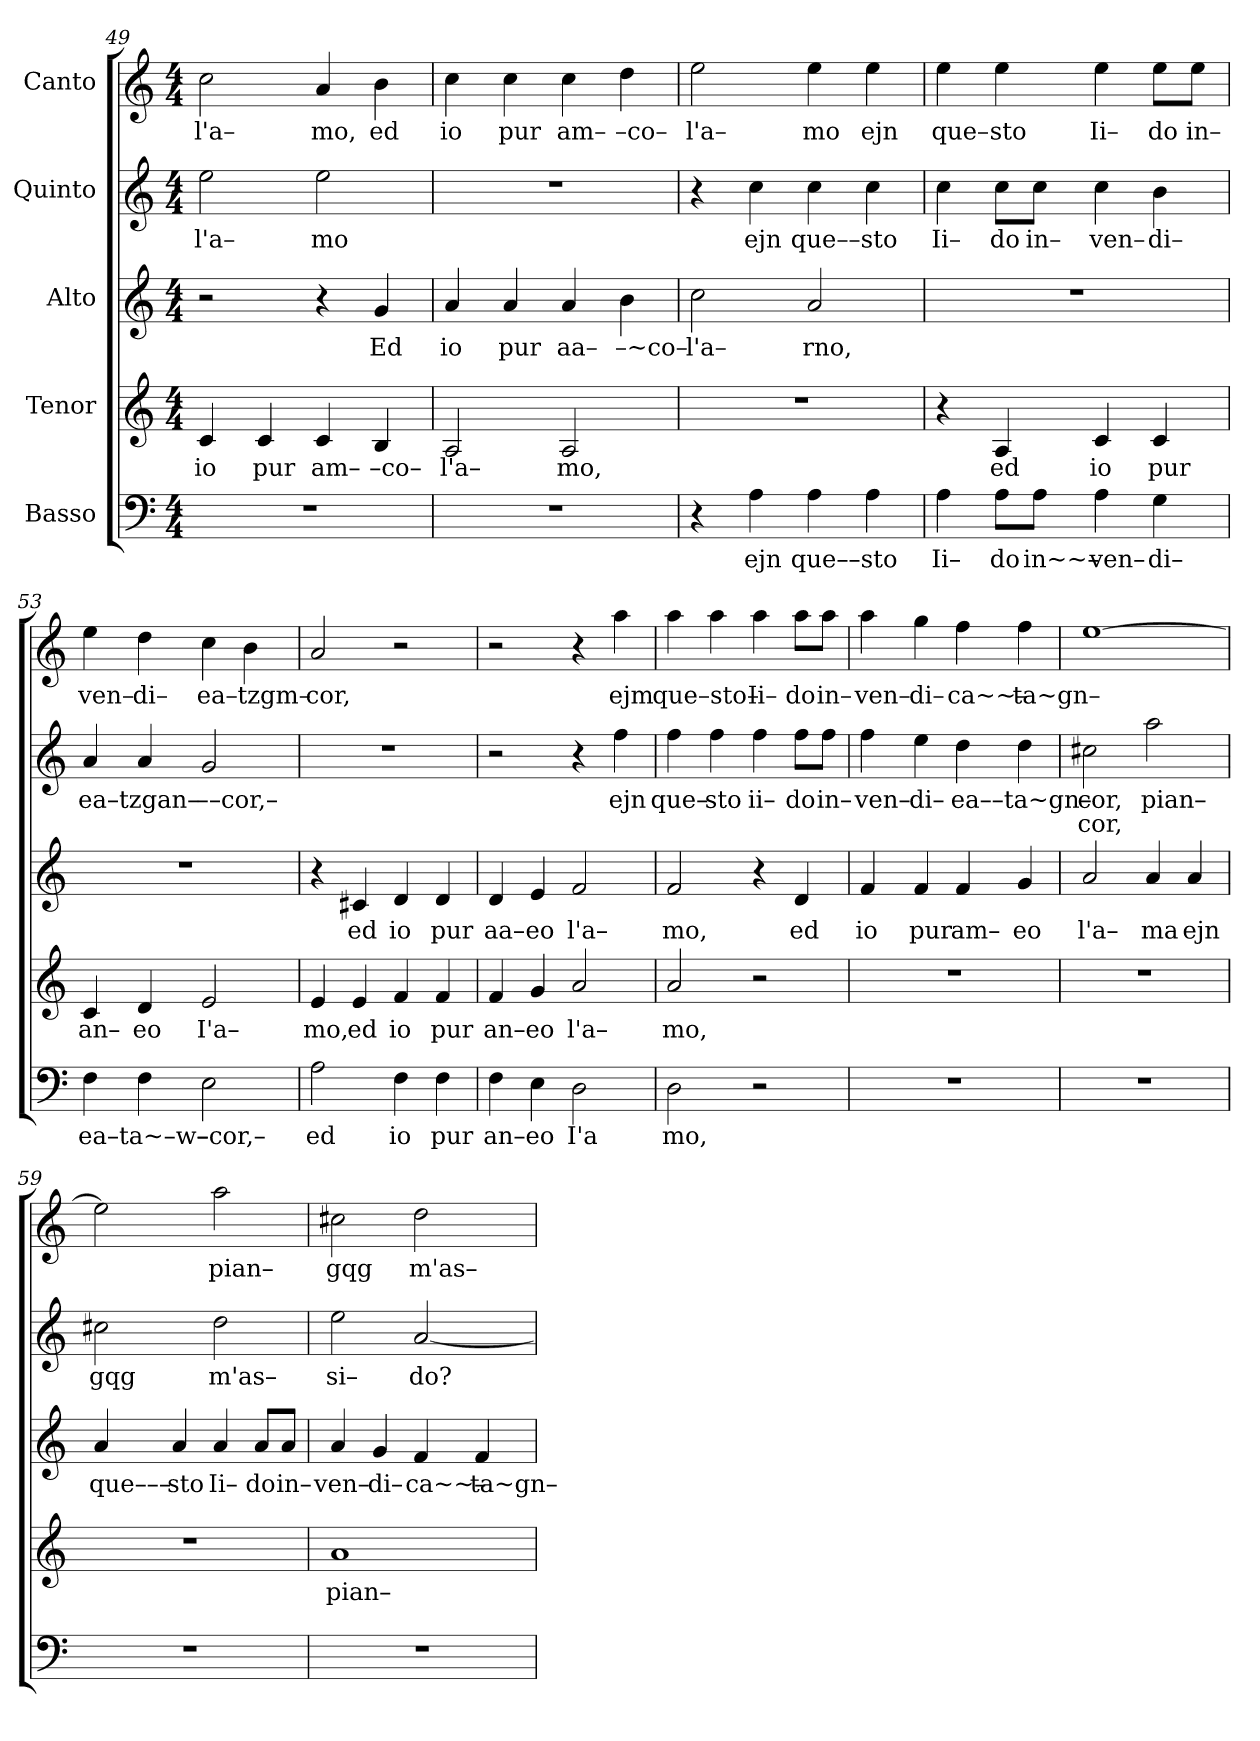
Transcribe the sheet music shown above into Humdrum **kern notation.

**kern	**text	**kern	**text	**kern	**text	**kern	**text	**text	**kern	**text
*part5	*part5	*part4	*part4	*part3	*part3	*part2	*part2	*part2	*part1	*part1
*staff5	*staff5	*staff4	*staff4	*staff3	*staff3	*staff2	*staff2	*staff2	*staff1	*staff1
*I"Basso	*	*I"Tenor	*	*I"Alto	*	*I"Quinto	*	*	*I"Canto	*
*clefF4	*	*clefG2	*	*clefG2	*	*clefG2	*	*	*clefG2	*
*k[]	*	*k[]	*	*k[]	*	*k[]	*	*	*k[]	*
*M4/4	*	*M4/4	*	*M4/4	*	*M4/4	*	*	*M4/4	*
=49	=49	=49	=49	=49	=49	=49	=49	=49	=49	=49
!	!	!	!LO:LY:b	!	!	!	!LO:LY:b	!	!	!LO:LY:b
1r	.	4c/	io	2r	.	2ee\	l'a–	.	2cc\	l'a–
!	!	!	!LO:LY:b	!	!	!	!	!	!	!
.	.	4c/	pur	.	.	.	.	.	.	.
!	!	!	!LO:LY:b	!	!	!	!LO:LY:b	!	!	!LO:LY:b
.	.	4c/	am–	4r	.	2ee\	mo	.	4a/	mo,
!	!	!	!LO:LY:b	!	!LO:LY:b	!	!	!	!	!LO:LY:b
.	.	4B/	–co–	4g/	Ed	.	.	.	4b\	ed
=50	=50	=50	=50	=50	=50	=50	=50	=50	=50	=50
!	!	!	!LO:LY:b	!	!LO:LY:b	!	!	!	!	!LO:LY:b
1r	.	2A/	l'a–	4a/	io	1r	.	.	4cc\	io
!	!	!	!	!	!LO:LY:b	!	!	!	!	!LO:LY:b
.	.	.	.	4a/	pur	.	.	.	4cc\	pur
!	!	!	!LO:LY:b	!	!LO:LY:b	!	!	!	!	!LO:LY:b
.	.	2A/	mo,	4a/	aa–	.	.	.	4cc\	am–
!	!	!	!	!	!LO:LY:b	!	!	!	!	!LO:LY:b
.	.	.	.	4b\	–~co–	.	.	.	4dd\	–co–
=51	=51	=51	=51	=51	=51	=51	=51	=51	=51	=51
!	!	!	!	!	!LO:LY:b	!	!	!	!	!LO:LY:b
4r	.	1r	.	2cc\	l'a–	4r	.	.	2ee\	l'a–
!	!LO:LY:b	!	!	!	!	!	!LO:LY:b	!	!	!
4A\	ejn	.	.	.	.	4cc\	ejn	.	.	.
!	!LO:LY:b	!	!	!	!LO:LY:b	!	!LO:LY:b	!	!	!LO:LY:b
4A\	que––	.	.	2a/	rno,	4cc\	que––	.	4ee\	mo
!	!LO:LY:b	!	!	!	!	!	!LO:LY:b	!	!	!LO:LY:b
4A\	sto	.	.	.	.	4cc\	sto	.	4ee\	ejn
=52	=52	=52	=52	=52	=52	=52	=52	=52	=52	=52
!	!LO:LY:b	!	!	!	!	!	!LO:LY:b	!	!	!LO:LY:b
4A\	Ii–	4r	.	1r	.	4cc\	Ii–	.	4ee\	que–
!	!LO:LY:b	!	!LO:LY:b	!	!	!	!LO:LY:b	!	!	!LO:LY:b
8A\L	do	4A/	ed	.	.	8cc\L	do	.	4ee\	sto
!	!LO:LY:b	!	!	!	!	!	!LO:LY:b	!	!	!
8A\J	in~~–	.	.	.	.	8cc\J	in–	.	.	.
!	!LO:LY:b	!	!LO:LY:b	!	!	!	!LO:LY:b	!	!	!LO:LY:b
4A\	ven–	4c/	io	.	.	4cc\	ven–	.	4ee\	Ii–
!	!LO:LY:b	!	!LO:LY:b	!	!	!	!LO:LY:b	!	!	!LO:LY:b
4G\	di–	4c/	pur	.	.	4b\	di–	.	8ee\L	do
!	!	!	!	!	!	!	!	!	!	!LO:LY:b
.	.	.	.	.	.	.	.	.	8ee\J	in–
=53	=53	=53	=53	=53	=53	=53	=53	=53	=53	=53
!	!LO:LY:b	!	!LO:LY:b	!	!	!	!LO:LY:b	!	!	!LO:LY:b
4F\	ea–	4c/	an–	1r	.	4a/	ea–	.	4ee\	ven–
!	!LO:LY:b	!	!LO:LY:b	!	!	!	!LO:LY:b	!	!	!LO:LY:b
4F\	ta~–w–	4d/	eo	.	.	4a/	tzgan–	.	4dd\	di–
!	!LO:LY:b	!	!LO:LY:b	!	!	!	!LO:LY:b	!	!	!LO:LY:b
2E\	–cor,–	2e/	I'a–	.	.	2g/	––cor,–	.	4cc\	ea–
!	!	!	!	!	!	!	!	!	!	!LO:LY:b
.	.	.	.	.	.	.	.	.	4b\	tzgm–
=54	=54	=54	=54	=54	=54	=54	=54	=54	=54	=54
!	!LO:LY:b	!	!LO:LY:b	!	!	!	!	!	!	!LO:LY:b
2A\	ed	4e/	mo,	4r	.	1r	.	.	2a/	cor,
!	!	!	!LO:LY:b	!	!LO:LY:b	!	!	!	!	!
.	.	4e/	ed	4c#X/	ed	.	.	.	.	.
!	!LO:LY:b	!	!LO:LY:b	!	!LO:LY:b	!	!	!	!	!
4F\	io	4f/	io	4d/	io	.	.	.	2r	.
!	!LO:LY:b	!	!LO:LY:b	!	!LO:LY:b	!	!	!	!	!
4F\	pur	4f/	pur	4d/	pur	.	.	.	.	.
=55	=55	=55	=55	=55	=55	=55	=55	=55	=55	=55
!	!LO:LY:b	!	!LO:LY:b	!	!LO:LY:b	!	!	!	!	!
4F\	an–	4f/	an–	4d/	aa–	2r	.	.	2r	.
!	!LO:LY:b	!	!LO:LY:b	!	!LO:LY:b	!	!	!	!	!
4E\	eo	4g/	eo	4e/	eo	.	.	.	.	.
!	!LO:LY:b	!	!LO:LY:b	!	!LO:LY:b	!	!	!	!	!
2D\	I'a	2a/	l'a–	2f/	l'a–	4r	.	.	4r	.
!	!	!	!	!	!	!	!LO:LY:b	!	!	!LO:LY:b
.	.	.	.	.	.	4ff\	ejn	.	4aa\	ejm
=56	=56	=56	=56	=56	=56	=56	=56	=56	=56	=56
!	!LO:LY:b	!	!LO:LY:b	!	!LO:LY:b	!	!LO:LY:b	!	!	!LO:LY:b
2D\	mo,	2a/	mo,	2f/	mo,	4ff\	que–	.	4aa\	que–sto–
!	!	!	!	!	!	!	!LO:LY:b	!	!	!
.	.	.	.	.	.	4ff\	sto	.	4aa\	.
!	!	!	!	!	!	!	!LO:LY:b	!	!	!LO:LY:b
2r	.	2r	.	4r	.	4ff\	ii–	.	4aa\	Ii–
!	!	!	!	!	!LO:LY:b	!	!LO:LY:b	!	!	!LO:LY:b
.	.	.	.	4d/	ed	8ff\L	do	.	8aa\L	do
!	!	!	!	!	!	!	!LO:LY:b	!	!	!LO:LY:b
.	.	.	.	.	.	8ff\J	in–	.	8aa\J	in–
=57	=57	=57	=57	=57	=57	=57	=57	=57	=57	=57
!	!	!	!	!	!LO:LY:b	!	!LO:LY:b	!	!	!LO:LY:b
1r	.	1r	.	4f/	io	4ff\	ven–	.	4aa\	ven–
!	!	!	!	!	!LO:LY:b	!	!LO:LY:b	!	!	!LO:LY:b
.	.	.	.	4f/	pur	4ee\	di–	.	4gg\	di–
!	!	!	!	!	!LO:LY:b	!	!LO:LY:b	!	!	!LO:LY:b
.	.	.	.	4f/	am–	4dd\	ea––	.	4ff\	ca~~–
!	!	!	!	!	!LO:LY:b	!	!LO:LY:b	!	!	!LO:LY:b
.	.	.	.	4g/	eo	4dd\	ta~gn–	.	4ff\	ta~gn–
=58	=58	=58	=58	=58	=58	=58	=58	=58	=58	=58
!	!	!	!	!	!LO:LY:b	!	!LO:LY:b	!LO:LY:b	!	!
1r	.	1r	.	2a/	l'a–	2cc#X\	cor,	cor,	[1ee	.
!	!	!	!	!	!LO:LY:b	!	!LO:LY:b	!	!	!
.	.	.	.	4a/	ma	2aa\	pian–	.	.	.
!	!	!	!	!	!LO:LY:b	!	!	!	!	!
.	.	.	.	4a/	ejn	.	.	.	.	.
=59	=59	=59	=59	=59	=59	=59	=59	=59	=59	=59
!	!	!	!	!	!LO:LY:b	!	!LO:LY:b	!	!	!
1r	.	1r	.	4a/	que–––	2cc#X\	gqg	.	2ee\]	.
!	!	!	!	!	!LO:LY:b	!	!	!	!	!
.	.	.	.	4a/	sto	.	.	.	.	.
!	!	!	!	!	!LO:LY:b	!	!LO:LY:b	!	!	!LO:LY:b
.	.	.	.	4a/	Ii–	2dd\	m'as–	.	2aa\	pian–
!	!	!	!	!	!LO:LY:b	!	!	!	!	!
.	.	.	.	8a/L	do	.	.	.	.	.
!	!	!	!	!	!LO:LY:b	!	!	!	!	!
.	.	.	.	8a/J	in–	.	.	.	.	.
=60	=60	=60	=60	=60	=60	=60	=60	=60	=60	=60
!	!	!	!LO:LY:b	!	!LO:LY:b	!	!LO:LY:b	!	!	!LO:LY:b
1r	.	1a	pian–	4a/	ven–	2ee\	si–	.	2cc#X\	gqg
!	!	!	!	!	!LO:LY:b	!	!	!	!	!
.	.	.	.	4g/	di–	.	.	.	.	.
!	!	!	!	!	!LO:LY:b	!	!LO:LY:b	!	!	!LO:LY:b
.	.	.	.	4f/	ca~~–	[2a/	do?	.	2dd\	m'as–
!	!	!	!	!	!LO:LY:b	!	!	!	!	!
.	.	.	.	4f/	ta~gn–	.	.	.	.	.
=	=	=	=	=	=	=	=	=	=	=
*-	*-	*-	*-	*-	*-	*-	*-	*-	*-	*-
